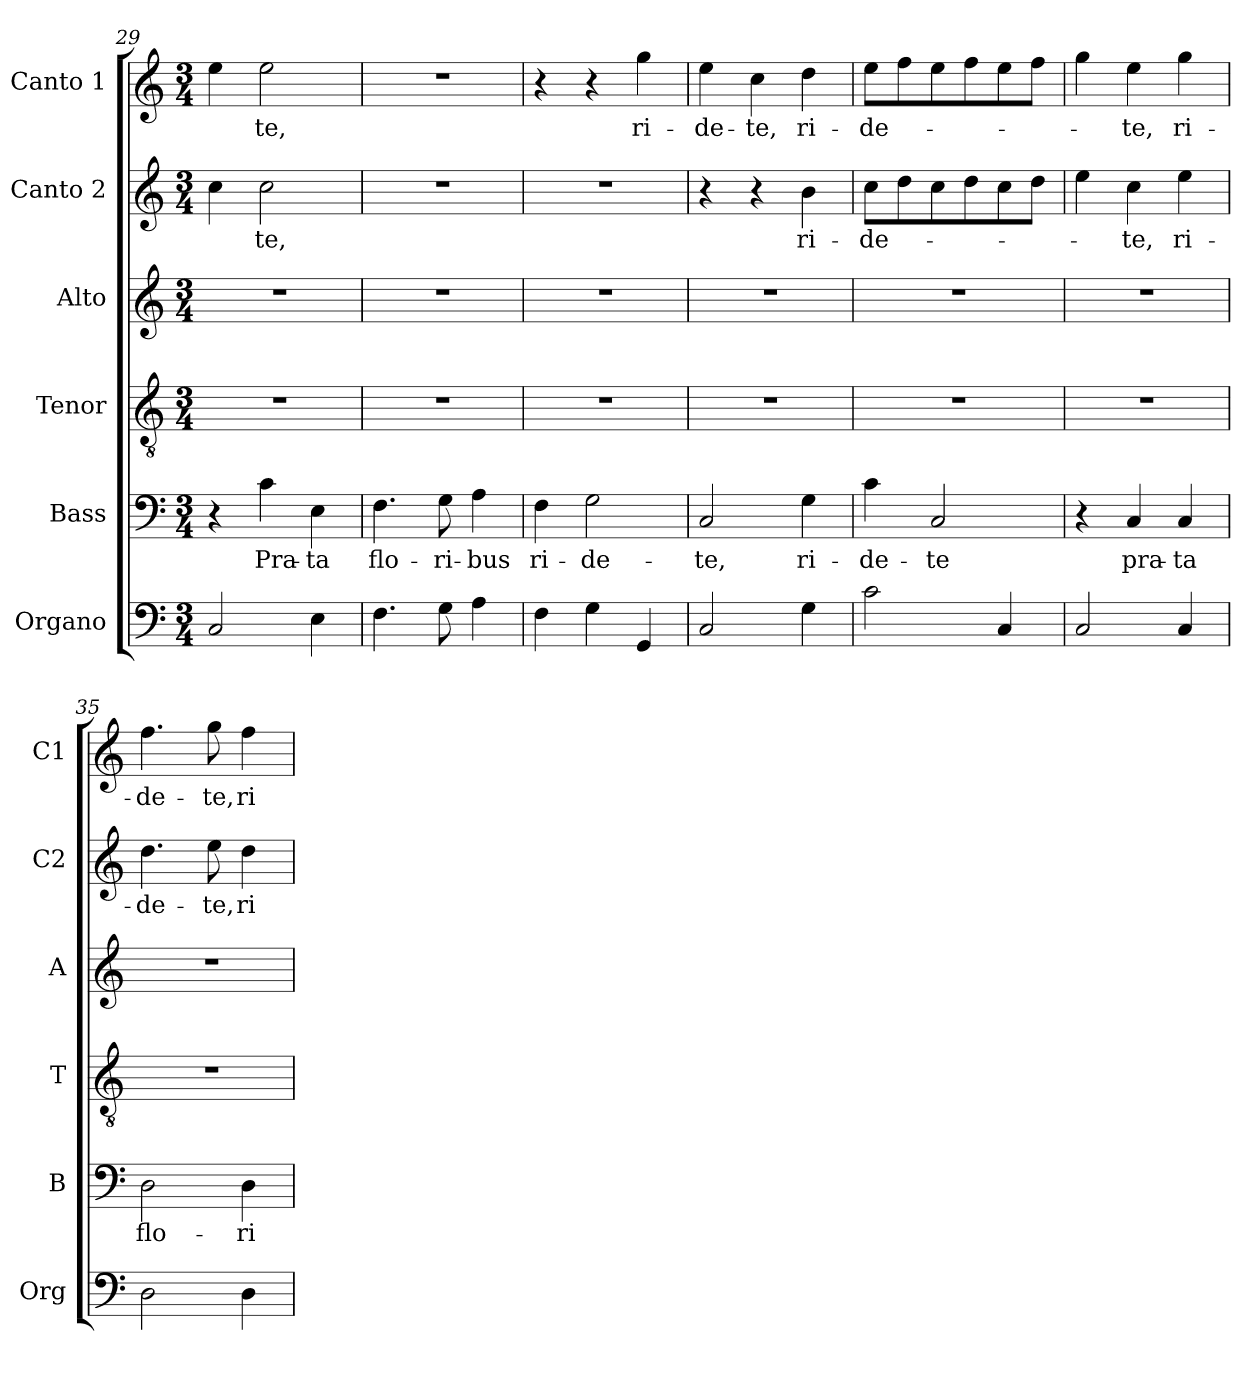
**kern	**kern	**text	**kern	**kern	**kern	**text	**kern	**text
*part6	*part5	*part5	*part4	*part3	*part2	*part2	*part1	*part1
*staff6	*staff5	*staff5	*staff4	*staff3	*staff2	*staff2	*staff1	*staff1
*I"Organo	*I"Bass	*	*I"Tenor	*I"Alto	*I"Canto 2	*	*I"Canto 1	*
*I'Org	*I'B	*	*I'T	*I'A	*I'C2	*	*I'C1	*
*clefF4	*clefF4	*	*clefGv2	*clefG2	*clefG2	*	*clefG2	*
*	*	*	*ITrd7c12	*	*	*	*	*
*k[]	*k[]	*	*k[]	*k[]	*k[]	*	*k[]	*
*C:	*C:	*	*C:	*C:	*C:	*	*C:	*
*M3/4	*M3/4	*	*M3/4	*M3/4	*M3/4	*	*M3/4	*
=29	=29	=29	=29	=29	=29	=29	=29	=29
2C/	4r	.	2.r	2.r	4cc\	.	4ee\	.
!	!	!LO:LY:b	!	!	!	!	!	!
!	!	!	!	!	!	!LO:LY:b	!	!
!	!	!	!	!	!	!	!	!LO:LY:b
.	4c\	Pra-	.	.	2cc\	-te,	2ee\	-te,
!	!	!LO:LY:b	!	!	!	!	!	!
4E\	4E\	-ta	.	.	.	.	.	.
=30	=30	=30	=30	=30	=30	=30	=30	=30
!	!	!LO:LY:b	!	!	!	!	!	!
4.F\	4.F\	flo-	2.r	2.r	2.r	.	2.r	.
!	!	!LO:LY:b	!	!	!	!	!	!
8G\	8G\	-ri-	.	.	.	.	.	.
!	!	!LO:LY:b	!	!	!	!	!	!
4A\	4A\	-bus	.	.	.	.	.	.
=31	=31	=31	=31	=31	=31	=31	=31	=31
!	!	!LO:LY:b	!	!	!	!	!	!
4F\	4F\	ri-	2.r	2.r	2.r	.	4r	.
!	!	!LO:LY:b	!	!	!	!	!	!
4G\	2G\	-de-	.	.	.	.	4r	.
!	!	!	!	!	!	!	!	!LO:LY:b
4GG/	.	.	.	.	.	.	4gg\	ri-
=32	=32	=32	=32	=32	=32	=32	=32	=32
!	!	!LO:LY:b	!	!	!	!	!	!
!	!	!	!	!	!	!	!	!LO:LY:b
2C/	2C/	-te,	2.r	2.r	4r	.	4ee\	-de-
!	!	!	!	!	!	!	!	!LO:LY:b
.	.	.	.	.	4r	.	4cc\	-te,
!	!	!LO:LY:b	!	!	!	!	!	!
!	!	!	!	!	!	!LO:LY:b	!	!
!	!	!	!	!	!	!	!	!LO:LY:b
4G\	4G\	ri-	.	.	4b\	ri-	4dd\	ri-
!!LO:LB:g=z
=33	=33	=33	=33	=33	=33	=33	=33	=33
!	!	!LO:LY:b	!	!	!	!	!	!
!	!	!	!	!	!	!LO:LY:b	!	!
!	!	!	!	!	!	!	!	!LO:LY:b
2c\	4c\	-de-	2.r	2.r	8cc\L	-de-	8ee\L	-de-
.	.	.	.	.	8dd\	.	8ff\	.
!	!	!LO:LY:b	!	!	!	!	!	!
.	2C/	-te	.	.	8cc\	.	8ee\	.
.	.	.	.	.	8dd\	.	8ff\	.
4C/	.	.	.	.	8cc\	.	8ee\	.
.	.	.	.	.	8dd\J	.	8ff\J	.
=34	=34	=34	=34	=34	=34	=34	=34	=34
2C/	4r	.	2.r	2.r	4ee\	.	4gg\	.
!	!	!LO:LY:b	!	!	!	!	!	!
!	!	!	!	!	!	!LO:LY:b	!	!
!	!	!	!	!	!	!	!	!LO:LY:b
.	4C/	pra-	.	.	4cc\	-te,	4ee\	-te,
!	!	!LO:LY:b	!	!	!	!	!	!
!	!	!	!	!	!	!LO:LY:b	!	!
!	!	!	!	!	!	!	!	!LO:LY:b
4C/	4C/	-ta	.	.	4ee\	ri-	4gg\	-ri-
=35	=35	=35	=35	=35	=35	=35	=35	=35
!	!	!LO:LY:b	!	!	!	!	!	!
!	!	!	!	!	!	!LO:LY:b	!	!
!	!	!	!	!	!	!	!	!LO:LY:b
2D\	2D\	flo-	2.r	2.r	4.dd\	-de-	4.ff\	-de-
!	!	!	!	!	!	!LO:LY:b	!	!
!	!	!	!	!	!	!	!	!LO:LY:b
.	.	.	.	.	8ee\	-te,	8gg\	-te,
!	!	!LO:LY:b	!	!	!	!	!	!
!	!	!	!	!	!	!LO:LY:b	!	!
!	!	!	!	!	!	!	!	!LO:LY:b
4D\	4D\	-ri-	.	.	4dd\	ri-	4ff\	-ri-
=	=	=	=	=	=	=	=	=
*-	*-	*-	*-	*-	*-	*-	*-	*-
